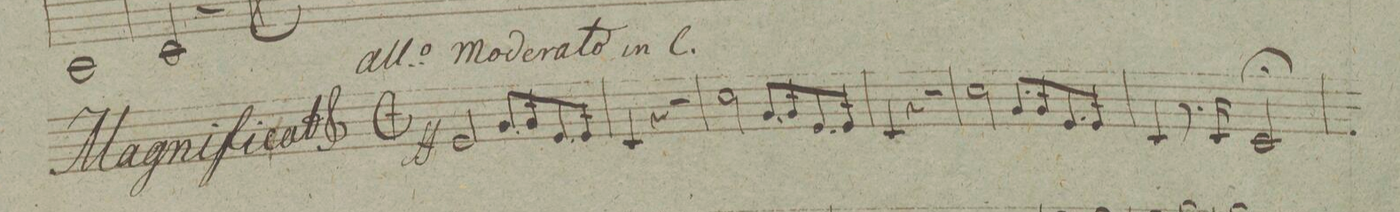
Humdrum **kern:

**kern	**dynam
*I"Corno 2do	*
*clefG2	*
*k[]	*
*met(c|)	*
*M2/2	*
2e/	ff
8.g/L	.
16g/K	.
8.e/	.
16e/Jk	.
=2	=2
4c/	.
4r	.
2r	.
=3	=3
*2\right	*
2cc\	.
8.g/L	.
16g/K	.
8.e/	.
16e/Jk	.
=4	=4
4c/	.
4r	.
2r	.
=5	=5
2cc\	.
8.g/L	.
16g/K	.
8.e/	.
16e/Jk	.
=6	=6
4c/	.
8.r	.
16c/	.
2c;/	.
=7	=7
*-	*-
